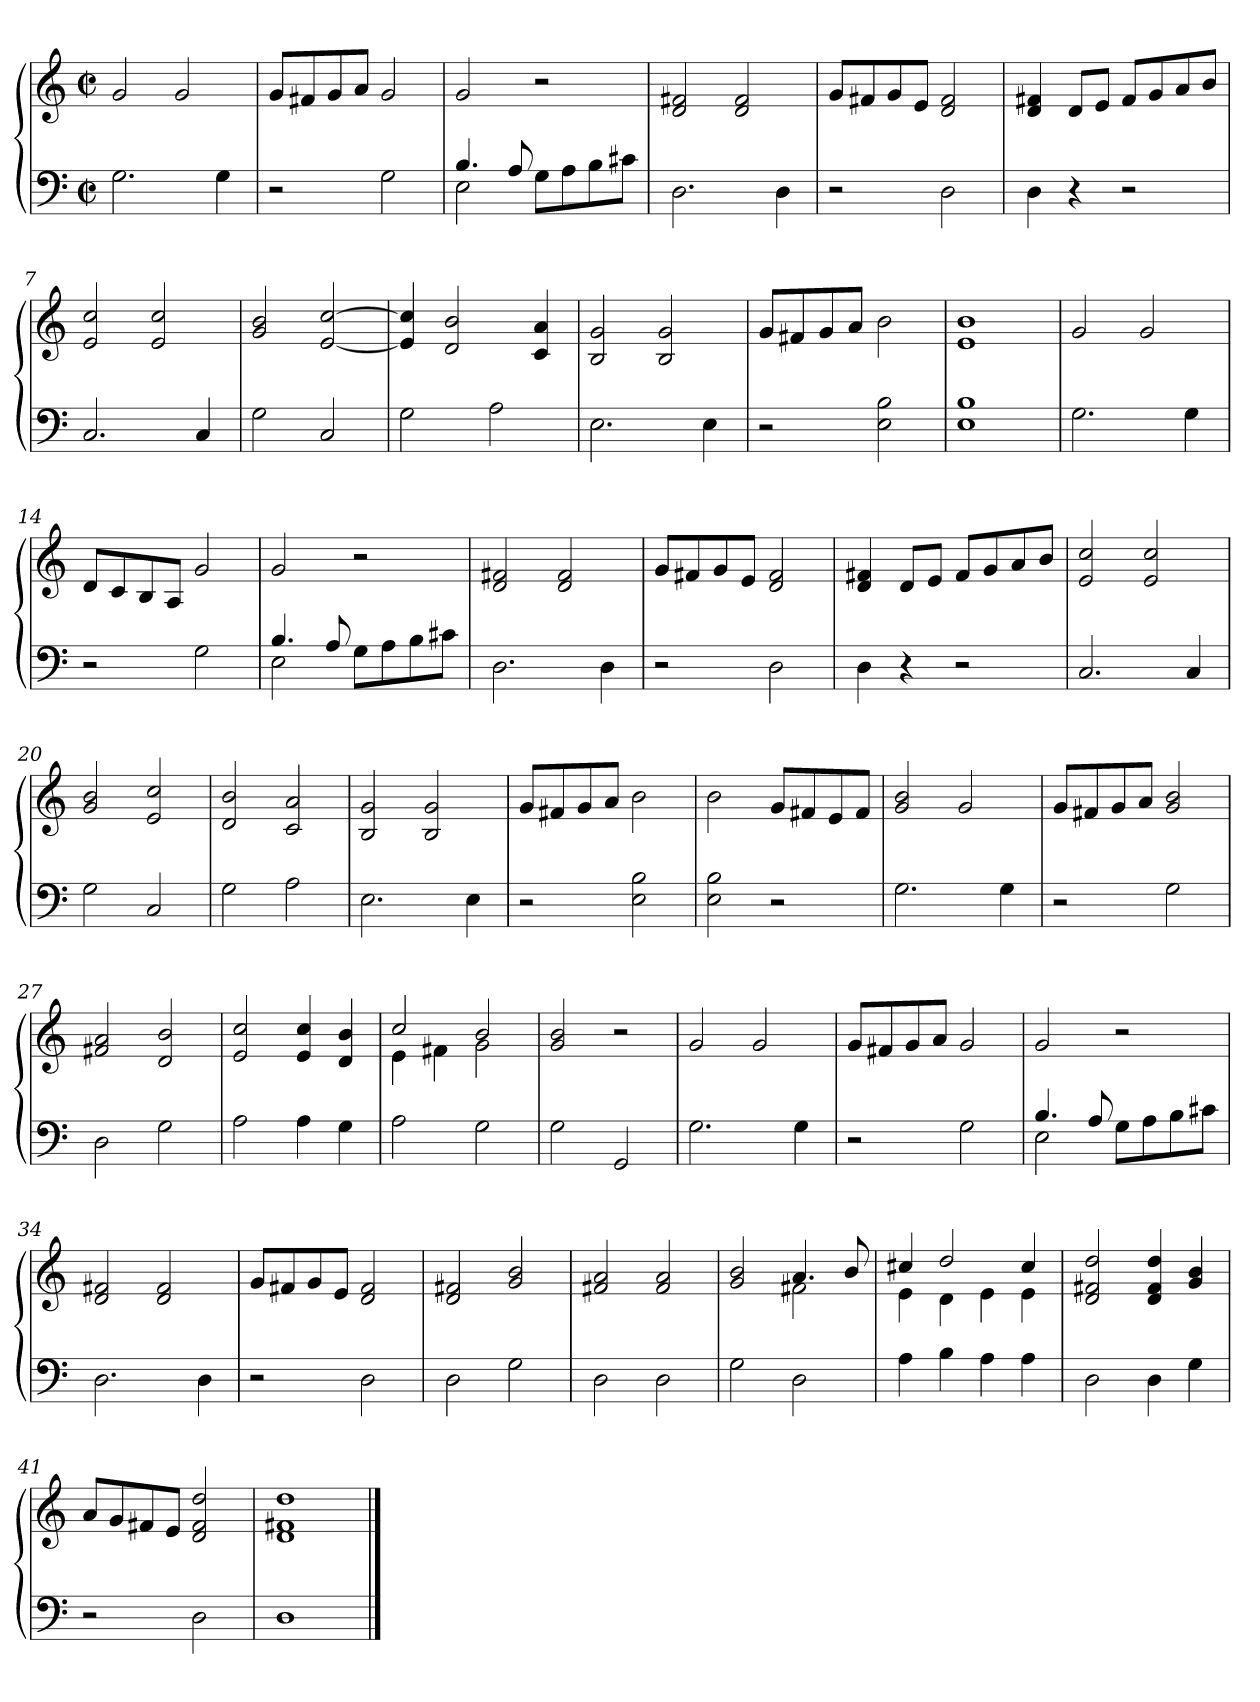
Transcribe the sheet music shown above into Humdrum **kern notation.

**kern	**kern
*part1	*part1
*staff2	*staff1
*clefF4	*clefG2
*k[]	*k[]
*M2/2	*M2/2
*met(c|)	*met(c|)
=1	=1
2.G\	2g/
.	2g/
4G\	.
=2	=2
2r	8g/L
.	8f#X/
.	8g/
.	8a/J
2G\	2g/
=3	=3
*^	*
4.B/	2E\	2g/
8A/	.	.
8G\L	2ryy	2r
8A\	.	.
8B\	.	.
8c#X\J	.	.
*v	*v	*
=4	=4
2.D\	2d/ 2f#X/
.	2d/ 2f#/
4D\	.
=5	=5
2r	8g/L
.	8f#X/
.	8g/
.	8e/J
2D\	2d/ 2f#/
!!LO:LB:g=z
=6	=6
4D\	4d/ 4f#X/
4r	8d/L
.	8e/J
2r	8f#/L
.	8g/
.	8a/
.	8b/J
=7	=7
2.C/	2e/ 2cc/
.	2e/ 2cc/
4C/	.
=8	=8
2G\	2g/ 2b/
2C/	[2e/ [2cc/
=9	=9
2G\	4e]/ 4cc]/
.	2d/ 2b/
2A\	.
.	4c/ 4a/
=10	=10
2.E\	2B/ 2g/
.	2B/ 2g/
4E\	.
=11	=11
2r	8g/L
.	8f#X/
.	8g/
.	8a/J
2E\ 2B\	2b\
!!LO:LB:g=z
=12	=12
1E 1B	1e 1b
=13	=13
2.G\	2g/
.	2g/
4G\	.
=14	=14
2r	8d/L
.	8c/
.	8B/
.	8A/J
2G\	2g/
=15	=15
*^	*
4.B/	2E\	2g/
8A/	.	.
8G\L	2ryy	2r
8A\	.	.
8B\	.	.
8c#X\J	.	.
*v	*v	*
=16	=16
2.D\	2d/ 2f#X/
.	2d/ 2f#/
4D\	.
=17	=17
2r	8g/L
.	8f#X/
.	8g/
.	8e/J
2D\	2d/ 2f#/
!!LO:LB:g=z
=18	=18
4D\	4d/ 4f#X/
4r	8d/L
.	8e/J
2r	8f#/L
.	8g/
.	8a/
.	8b/J
=19	=19
2.C/	2e/ 2cc/
.	2e/ 2cc/
4C/	.
=20	=20
2G\	2g/ 2b/
2C/	2e/ 2cc/
=21	=21
2G\	2d/ 2b/
2A\	2c/ 2a/
=22	=22
2.E\	2B/ 2g/
.	2B/ 2g/
4E\	.
!!LO:LB:g=z
=23	=23
2r	8g/L
.	8f#X/
.	8g/
.	8a/J
2E\ 2B\	2b\
=24	=24
2E\ 2B\	2b\
2r	8g/L
.	8f#X/
.	8e/
.	8f#/J
=25	=25
2.G\	2g/ 2b/
.	2g/
4G\	.
=26	=26
2r	8g/L
.	8f#X/
.	8g/
.	8a/J
2G\	2g/ 2b/
=27	=27
2D\	2f#X/ 2a/
2G\	2d/ 2b/
!!LO:PB:g=z
=28	=28
2A\	2e/ 2cc/
4A\	4e/ 4cc/
4G\	4d/ 4b/
=29	=29
*	*^
2A\	2cc/	4e\
.	.	4f#X\
2G\	2b/	2g\
*	*v	*v
=30	=30
2G\	2g/ 2b/
2GG/	2r
=31	=31
2.G\	2g/
.	2g/
4G\	.
=32	=32
2r	8g/L
.	8f#X/
.	8g/
.	8a/J
2G\	2g/
=33	=33
*^	*
4.B/	2E\	2g/
8A/	.	.
8G\L	2ryy	2r
8A\	.	.
8B\	.	.
8c#X\J	.	.
*v	*v	*
!!LO:LB:g=z
=34	=34
2.D\	2d/ 2f#X/
.	2d/ 2f#/
4D\	.
=35	=35
2r	8g/L
.	8f#X/
.	8g/
.	8e/J
2D\	2d/ 2f#/
=36	=36
2D\	2d/ 2f#X/
2G\	2g/ 2b/
=37	=37
2D\	2f#X/ 2a/
2D\	2f#/ 2a/
=38	=38
*	*^
2G\	2g/ 2b/	2ryy
2D\	4.a/	2f#X\
.	8b/	.
=39	=39	=39
4A\	4cc#X/	4e\
4B\	2dd/	4d\
4A\	.	4e\
4A\	4cc#/	4e\
*	*v	*v
!!LO:LB:g=z
=40	=40
2D\	2d/ 2f#X/ 2dd/
4D\	4d/ 4f#/ 4dd/
4G\	4g/ 4b/
=41	=41
2r	8a/L
.	8g/
.	8f#X/
.	8e/J
2D\	2d/ 2f#/ 2dd/
=42	=42
1D	1d 1f#X 1dd
==	==
*-	*-
